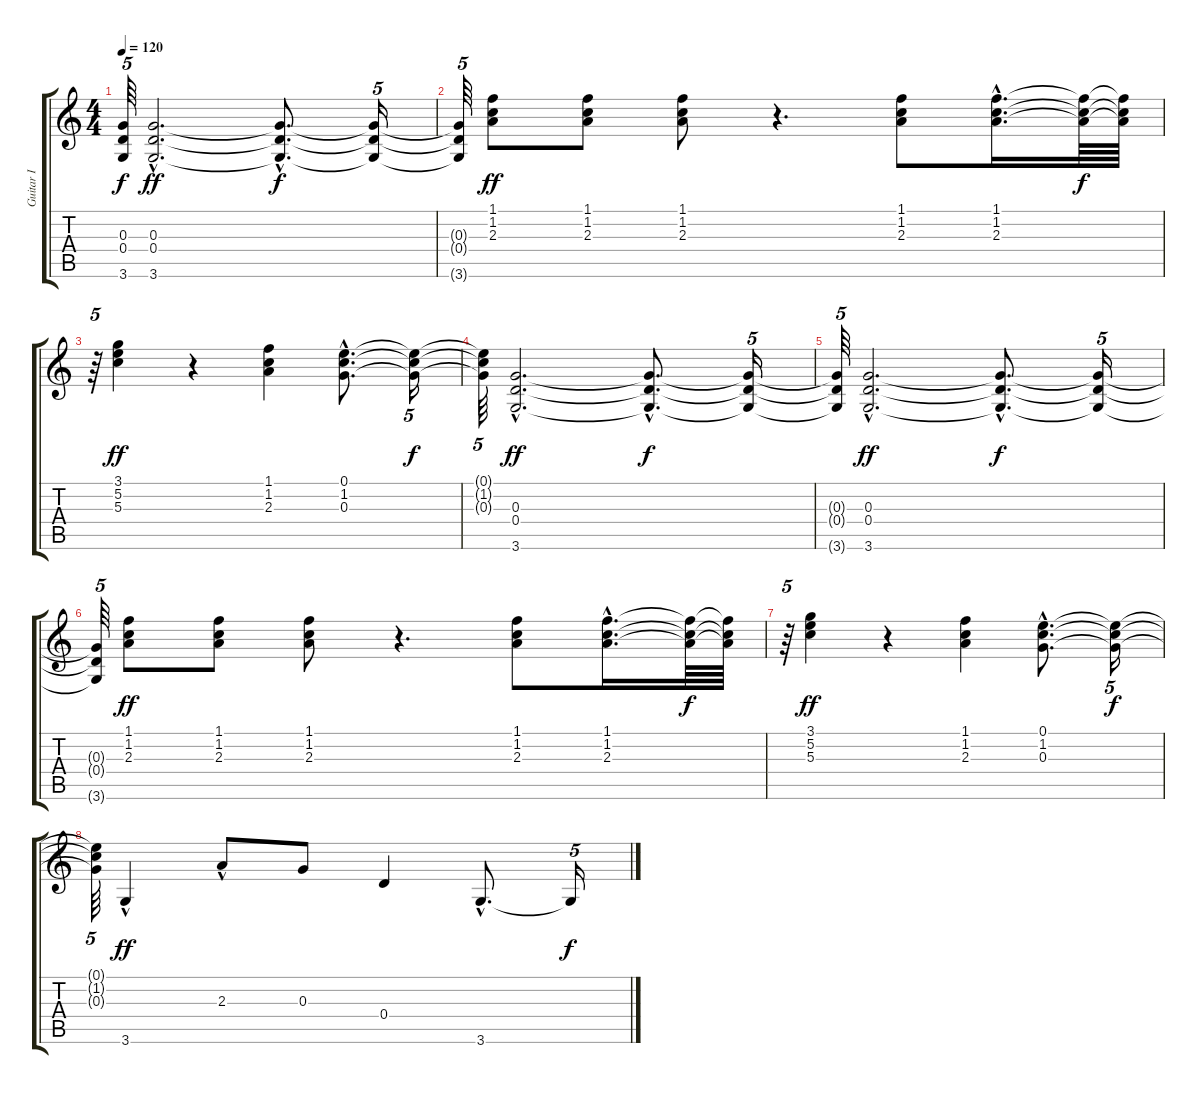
\track ("Guitar I" "Guitar I") {instrument acousticguitarsteel}
\staff {score tabs}
\tuning (E4 B3 G3 D3 A2 E2) {hide}
\ts (4 4)
\tempo 120
\clef g2
\ks c
(0.3{t} 0.4{t} 3.6{t}).64{tu (5 4) dy f} (0.3{hac} 0.4{hac} 3.6{hac}).2{d dy ff} (0.3{hac t} 0.4{hac t} 3.6{hac t}).8{d dy f} (0.3{t} 0.4{t} 3.6{t}).16{tu (5 4)} |
(0.3{t} 0.4{t} 3.6{t}).64{tu (5 4)} (1.1 1.2 2.3).8{dy ff} (1.1 1.2 2.3).8 (1.1 1.2 2.3).8 r.4{d} (1.1 1.2 2.3).8 (1.1{hac} 1.2{hac} 2.3{hac}).16{d} (1.1{t} 1.2{t} 2.3{t}).64{dy f} (1.1{t} 1.2{t} 2.3{t}).64 |
r.64{tu (5 4)} (3.1 5.2 5.3).4{dy ff} r.4 (1.1 1.2 2.3).4 (0.1{hac} 1.2{hac} 0.3{hac}).8{d} (0.1{t} 1.2{t} 0.3{t}).16{tu (5 4) dy f} |
(0.1{t} 1.2{t} 0.3{t}).64{tu (5 4)} (0.3{hac} 0.4{hac} 3.6{hac}).2{d dy ff} (0.3{hac t} 0.4{hac t} 3.6{hac t}).8{d dy f} (0.3{t} 0.4{t} 3.6{t}).16{tu (5 4)} |
(0.3{t} 0.4{t} 3.6{t}).64{tu (5 4)} (0.3{hac} 0.4{hac} 3.6{hac}).2{d dy ff} (0.3{hac t} 0.4{hac t} 3.6{hac t}).8{d dy f} (0.3{t} 0.4{t} 3.6{t}).16{tu (5 4)} |
(0.3{t} 0.4{t} 3.6{t}).64{tu (5 4)} (1.1 1.2 2.3).8{dy ff} (1.1 1.2 2.3).8 (1.1 1.2 2.3).8 r.4{d} (1.1 1.2 2.3).8 (1.1{hac} 1.2{hac} 2.3{hac}).16{d} (1.1{t} 1.2{t} 2.3{t}).64{dy f} (1.1{t} 1.2{t} 2.3{t}).64 |
r.64{tu (5 4)} (3.1 5.2 5.3).4{dy ff} r.4 (1.1 1.2 2.3).4 (0.1{hac} 1.2{hac} 0.3{hac}).8{d} (0.1{t} 1.2{t} 0.3{t}).16{tu (5 4) dy f} |
(0.1{t} 1.2{t} 0.3{t}).64{tu (5 4)} 3.6{hac}.4{dy ff} 2.3{hac}.8 0.3.8 0.4.4 3.6{hac}.8{d} 3.6{t}.16{tu (5 4) dy f}
